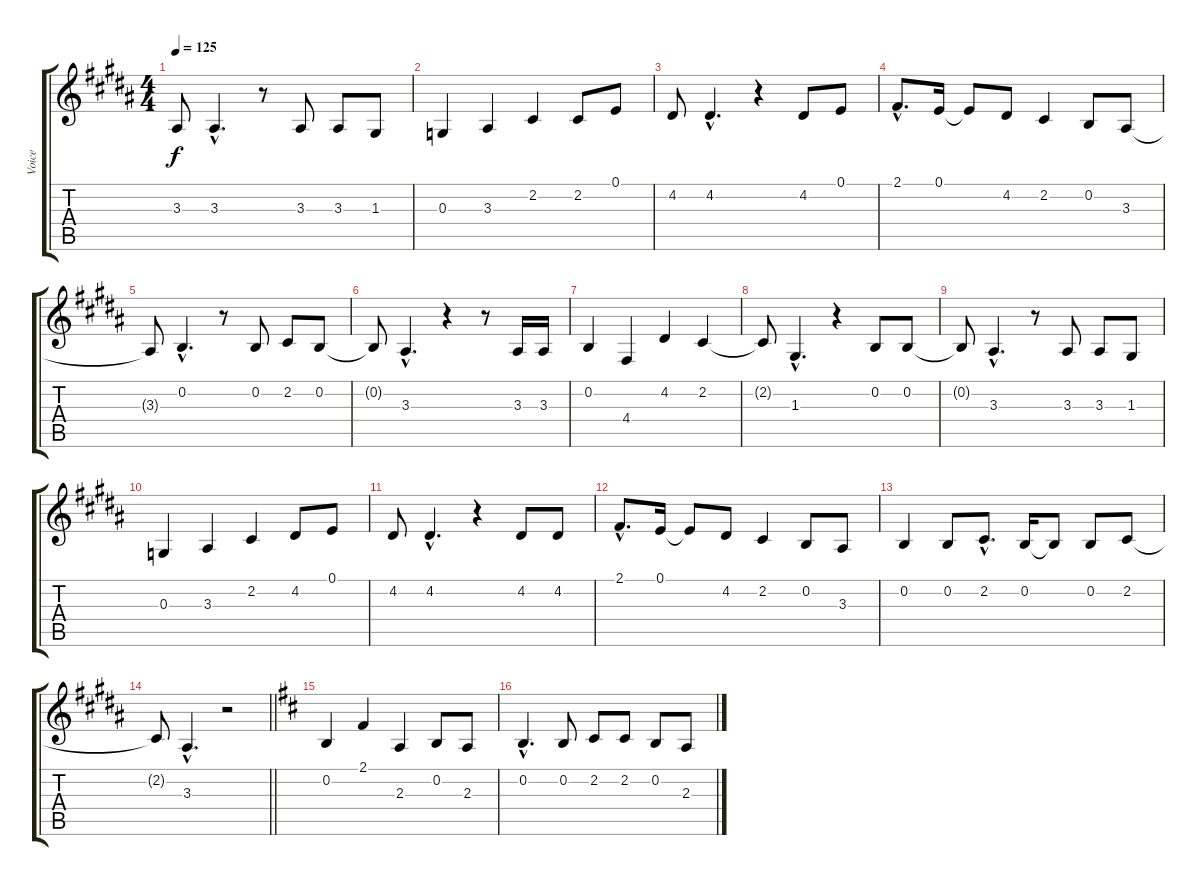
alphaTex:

\track ("Voice" "Voice") {instrument fx5brightness}
\staff {score tabs}
\tuning (E4 B3 G3 D3 A2 E2) {hide}
\ts (4 4)
\tempo 125
\clef g2
\ks b
3.3.8{dy f} 3.3{hac}.4{d} r.8 3.3.8 3.3.8 1.3.8 |
0.3.4 3.3.4 2.2.4 2.2.8 0.1.8 |
4.2.8 4.2{hac}.4{d} r.4 4.2.8 0.1.8 |
2.1{hac}.8{d} 0.1.16 0.1{t}.8 4.2.8 2.2.4 0.2.8 3.3.8 |
3.3{t}.8 0.2{hac}.4{d} r.8 0.2.8 2.2.8 0.2.8 |
0.2{t}.8 3.3{hac}.4{d} r.4 r.8 3.3.16 3.3.16 |
0.2.4 4.4.4 4.2.4 2.2.4 |
2.2{t}.8 1.3{hac}.4{d} r.4 0.2.8 0.2.8 |
0.2{t}.8 3.3{hac}.4{d} r.8 3.3.8 3.3.8 1.3.8 |
0.3.4 3.3.4 2.2.4 4.2.8 0.1.8 |
4.2.8 4.2{hac}.4{d} r.4 4.2.8 4.2.8 |
2.1{hac}.8{d} 0.1.16 0.1{t}.8 4.2.8 2.2.4 0.2.8 3.3.8 |
0.2.4 0.2.8 2.2{hac}.8{d} 0.2.16 0.2{t}.8 0.2.8 2.2.8 |
\barLineRight lightlight
2.2{t}.8 3.3{hac}.4{d} r.2 |
\ks d
0.2.4 2.1.4 2.3.4 0.2.8 2.3.8 |
0.2{hac}.4{d} 0.2.8 2.2.8 2.2.8 0.2.8 2.3.8
